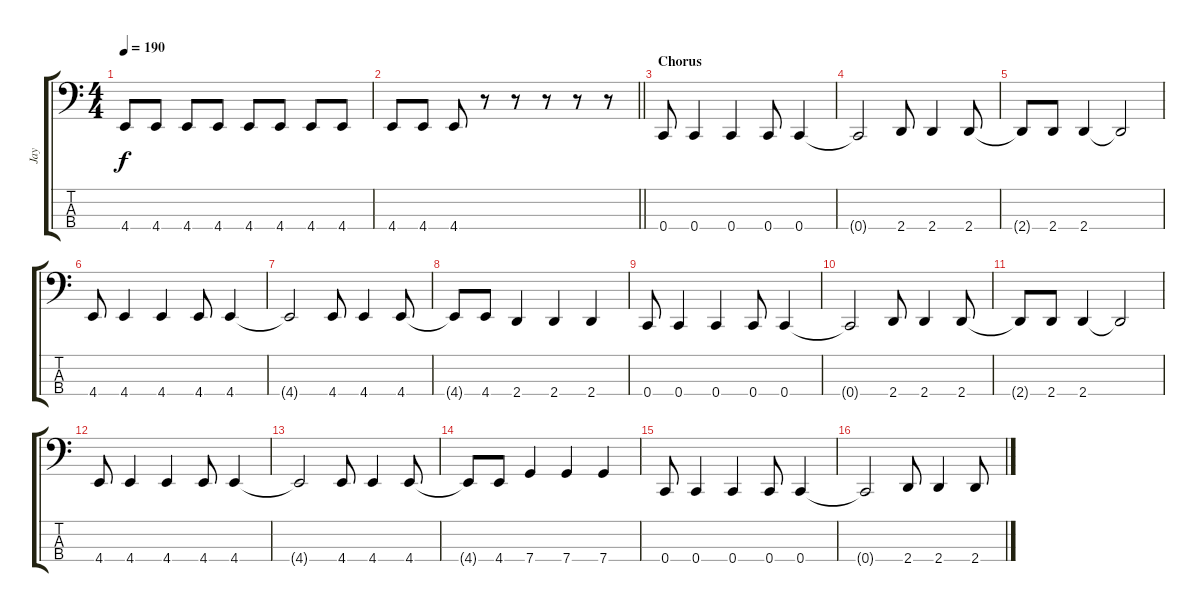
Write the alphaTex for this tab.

\track ("Jay" "Jay") {instrument electricbasspick}
\staff {score tabs}
\tuning (F2 C2 G1 C1) {hide}
\ts (4 4)
\tempo 190
\clef f4
\ks c
4.4.8{dy f} 4.4.8 4.4.8 4.4.8 4.4.8 4.4.8 4.4.8 4.4.8 |
\barLineRight lightlight
4.4.8 4.4.8 4.4.8 r.8 r.8 r.8 r.8 r.8 |
\section ("" "Chorus")
0.4.8 0.4.4 0.4.4 0.4.8 0.4.4 |
0.4{t}.2 2.4.8 2.4.4 2.4.8 |
2.4{t}.8 2.4.8 2.4.4 2.4{t}.2 |
4.4.8 4.4.4 4.4.4 4.4.8 4.4.4 |
4.4{t}.2 4.4.8 4.4.4 4.4.8 |
4.4{t}.8 4.4.8 2.4.4 2.4.4 2.4.4 |
0.4.8 0.4.4 0.4.4 0.4.8 0.4.4 |
0.4{t}.2 2.4.8 2.4.4 2.4.8 |
2.4{t}.8 2.4.8 2.4.4 2.4{t}.2 |
4.4.8 4.4.4 4.4.4 4.4.8 4.4.4 |
4.4{t}.2 4.4.8 4.4.4 4.4.8 |
4.4{t}.8 4.4.8 7.4.4 7.4.4 7.4.4 |
0.4.8 0.4.4 0.4.4 0.4.8 0.4.4 |
0.4{t}.2 2.4.8 2.4.4 2.4.8
